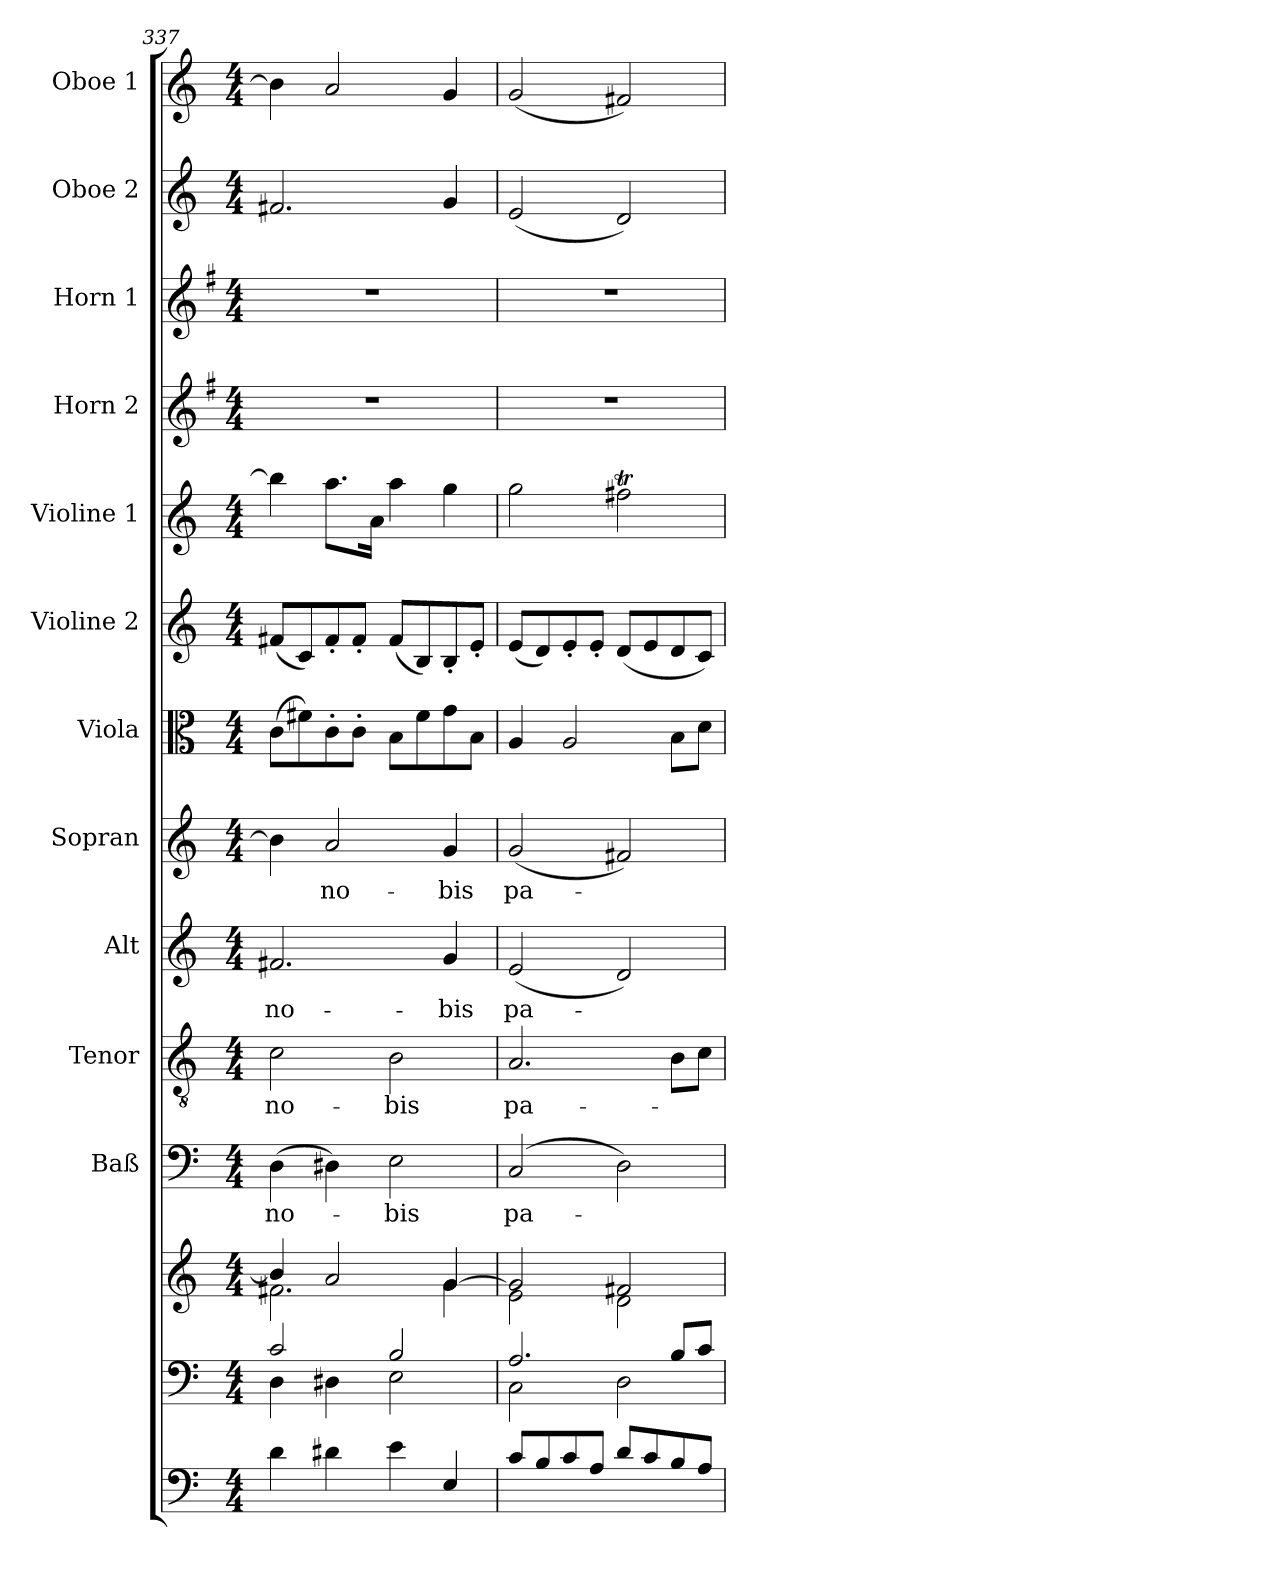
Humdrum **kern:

**kern	**kern	**kern	**kern	**text	**kern	**text	**kern	**text	**kern	**text	**kern	**kern	**kern	**kern	**kern	**kern	**kern
*part13	*part12	*part12	*part11	*part11	*part10	*part10	*part9	*part9	*part8	*part8	*part7	*part6	*part5	*part4	*part3	*part2	*part1
*staff14	*staff13	*staff12	*staff11	*staff11	*staff10	*staff10	*staff9	*staff9	*staff8	*staff8	*staff7	*staff6	*staff5	*staff4	*staff3	*staff2	*staff1
*	*	*	*I"Baß	*	*I"Tenor	*	*I"Alt	*	*I"Sopran	*	*I"Viola	*I"Violine 2	*I"Violine 1	*I"Horn 2	*I"Horn 1	*I"Oboe 2	*I"Oboe 1
*	*	*	*I'Baß	*	*I'Ten	*	*I'Alt	*	*I'Sop	*	*I'Vla.	*I'Vln. 2	*I'Vln. 1	*I'Hrn. 2	*I'Hrn. 1	*I'Ob. 2	*I'Ob. 1
*clefF4	*clefF4	*clefG2	*clefF4	*	*clefGv2	*	*clefG2	*	*clefG2	*	*clefC3	*clefG2	*clefG2	*clefG2	*clefG2	*clefG2	*clefG2
*ITrd7c12	*	*	*	*	*	*	*	*	*	*	*	*	*	*ITrd4c7	*ITrd4c7	*	*
*k[]	*k[]	*k[]	*k[]	*	*k[]	*	*k[]	*	*k[]	*	*k[]	*k[]	*k[]	*k[]	*k[]	*k[]	*k[]
*C:	*C:	*C:	*C:	*	*C:	*	*C:	*	*C:	*	*C:	*C:	*C:	*C:	*C:	*C:	*C:
*M4/4	*M4/4	*M4/4	*M4/4	*	*M4/4	*	*M4/4	*	*M4/4	*	*M4/4	*M4/4	*M4/4	*M4/4	*M4/4	*M4/4	*M4/4
=337	=337	=337	=337	=337	=337	=337	=337	=337	=337	=337	=337	=337	=337	=337	=337	=337	=337
*	*^	*^	*	*	*	*	*	*	*	*	*	*	*	*	*	*	*
!	!	!	!	!	!	!LO:LY:b	!	!LO:LY:b	!	!LO:LY:b	!	!	!	!	!	!	!	!	!
4D\	2c/	4D\	4b/]	2.f#X\	(>4D\	no-	2c\	no-	2.f#X/	no-	4b\]	.	(>8c\L	(<8f#X/L	4bb\]	1r	1r	2.f#X/	4b\]
.	.	.	.	.	.	.	.	.	.	.	.	.	8f#X\)	8c/)	.	.	.	.	.
!	!	!	!	!	!	!	!	!	!	!	!	!LO:LY:b	!	!	!	!	!	!	!
4D#X\	.	4D#X\	2a/	.	4D#X\)	.	.	.	.	.	2a/	no-	8c'>\	8f#'</	8.aa\L	.	.	.	2a/
.	.	.	.	.	.	.	.	.	.	.	.	.	8c'>\J	8f#'</J	.	.	.	.	.
.	.	.	.	.	.	.	.	.	.	.	.	.	.	.	16a\Jk	.	.	.	.
!	!	!	!	!	!	!LO:LY:b	!	!LO:LY:b	!	!	!	!	!	!	!	!	!	!	!
4E\	2B/	2E\	.	.	2E\	-bis	2B\	-bis	.	.	.	.	8B\L	(<8f#/L	4aa\	.	.	.	.
.	.	.	.	.	.	.	.	.	.	.	.	.	8f#\	8B/)	.	.	.	.	.
!	!	!	!	!	!	!	!	!	!	!LO:LY:b	!	!LO:LY:b	!	!	!	!	!	!	!
4EE/	.	.	[>4g/	4g\	.	.	.	.	4g/	-bis	4g/	-bis	8g\	8B'</	4gg\	.	.	4g/	4g/
.	.	.	.	.	.	.	.	.	.	.	.	.	8B\J	8e'</J	.	.	.	.	.
=338	=338	=338	=338	=338	=338	=338	=338	=338	=338	=338	=338	=338	=338	=338	=338	=338	=338	=338	=338
!	!	!	!	!	!	!LO:LY:b	!	!LO:LY:b	!	!LO:LY:b	!	!LO:LY:b	!	!	!	!	!	!	!
8C/L	2.A/	2C\	2g/]	2e\	(2C/	pa-	2.A/	pa-	(<2e/	pa-	(<2g/	pa-	4A/	(<8e/L	2gg\	1r	1r	(<2e/	(<2g/
8BB/	.	.	.	.	.	.	.	.	.	.	.	.	.	8d/)	.	.	.	.	.
8C/	.	.	.	.	.	.	.	.	.	.	.	.	2A/	8e'</	.	.	.	.	.
8AA/J	.	.	.	.	.	.	.	.	.	.	.	.	.	8e'</J	.	.	.	.	.
8D/L	.	2D\	2f#X/	2d\	2D\)	.	.	.	2d/)	.	2f#X/)	.	.	(<8d/L	2ff#Xt\	.	.	2d/)	2f#X/)
8C/	.	.	.	.	.	.	.	.	.	.	.	.	.	8e/	.	.	.	.	.
8BB/	8B/L	.	.	.	.	.	8B\L	.	.	.	.	.	8B\L	8d/	.	.	.	.	.
8AA/J	8c/J	.	.	.	.	.	8c\J	.	.	.	.	.	8d\J	8c/J)	.	.	.	.	.
*	*v	*v	*	*	*	*	*	*	*	*	*	*	*	*	*	*	*	*	*
*	*	*v	*v	*	*	*	*	*	*	*	*	*	*	*	*	*	*	*
=	=	=	=	=	=	=	=	=	=	=	=	=	=	=	=	=	=
*-	*-	*-	*-	*-	*-	*-	*-	*-	*-	*-	*-	*-	*-	*-	*-	*-	*-
